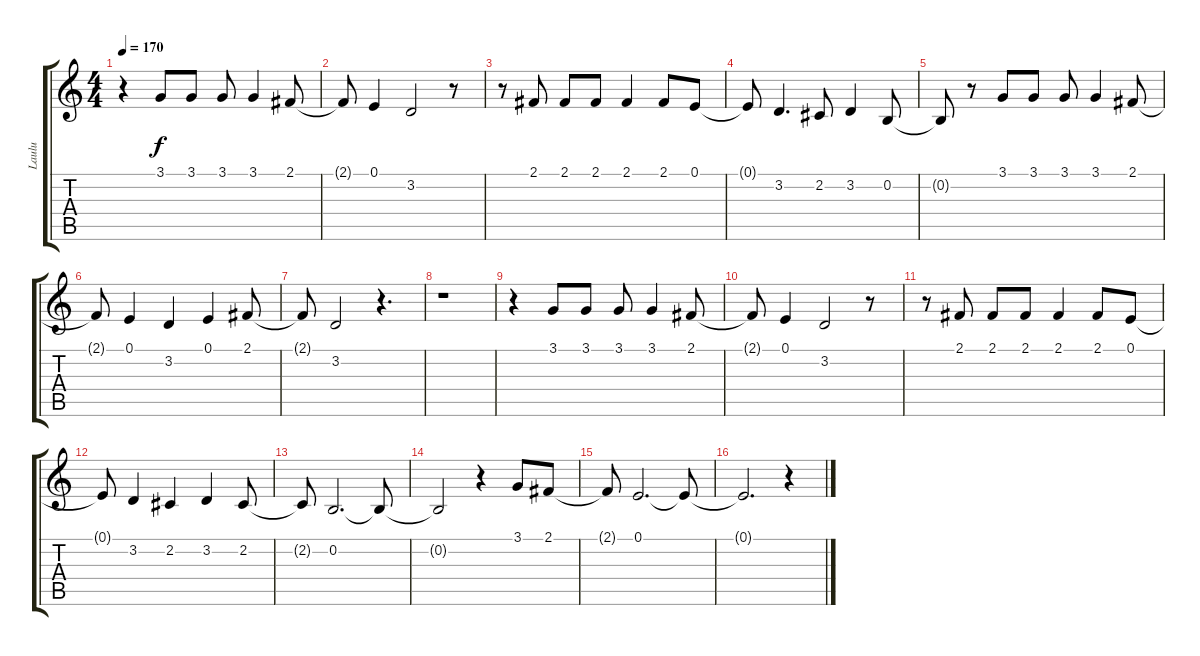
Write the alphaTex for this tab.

\track ("Laulu" "Laulu") {instrument clarinet}
\staff {score tabs}
\tuning (E4 B3 G3 D3 A2 E2) {hide}
\ts (4 4)
\tempo 170
\clef g2
\ks c
r.4{dy f} 3.1.8 3.1.8 3.1.8 3.1.4 2.1.8 |
2.1{t}.8 0.1.4 3.2.2 r.8 |
r.8 2.1.8 2.1.8 2.1.8 2.1.4 2.1.8 0.1.8 |
0.1{t}.8 3.2.4{d} 2.2.8 3.2.4 0.2.8 |
0.2{t}.8 r.8 3.1.8 3.1.8 3.1.8 3.1.4 2.1.8 |
2.1{t}.8 0.1.4 3.2.4 0.1.4 2.1.8 |
2.1{t}.8 3.2.2 r.4{d} |
r.1 |
r.4 3.1.8 3.1.8 3.1.8 3.1.4 2.1.8 |
2.1{t}.8 0.1.4 3.2.2 r.8 |
r.8 2.1.8 2.1.8 2.1.8 2.1.4 2.1.8 0.1.8 |
0.1{t}.8 3.2.4 2.2.4 3.2.4 2.2.8 |
2.2{t}.8 0.2.2{d} 0.2{t}.8 |
0.2{t}.2 r.4 3.1.8 2.1.8 |
2.1{t}.8 0.1.2{d} 0.1{t}.8 |
0.1{t}.2{d} r.4
